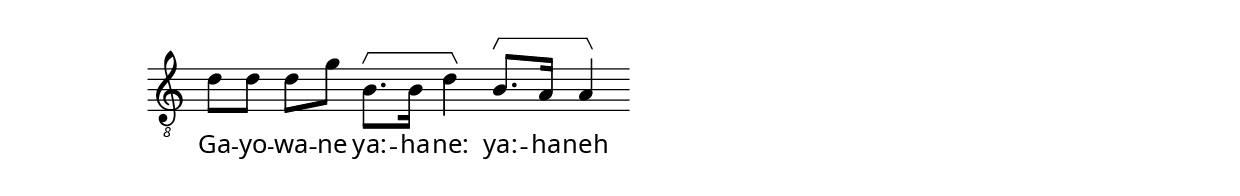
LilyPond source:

\version "2.22"
\include "music-fragment.ly"
{ 
    \time 6/4
    \clef "treble_8"
    d'8[ d'8] d'8[ g'8] b8.[\NB b16] d'4\endNB b8.[\NB a16] a4\endNB
}
\addlyrics{ Ga -- yo -- wa -- ne ya: -- ha -- ne: ya: -- ha -- neh }
